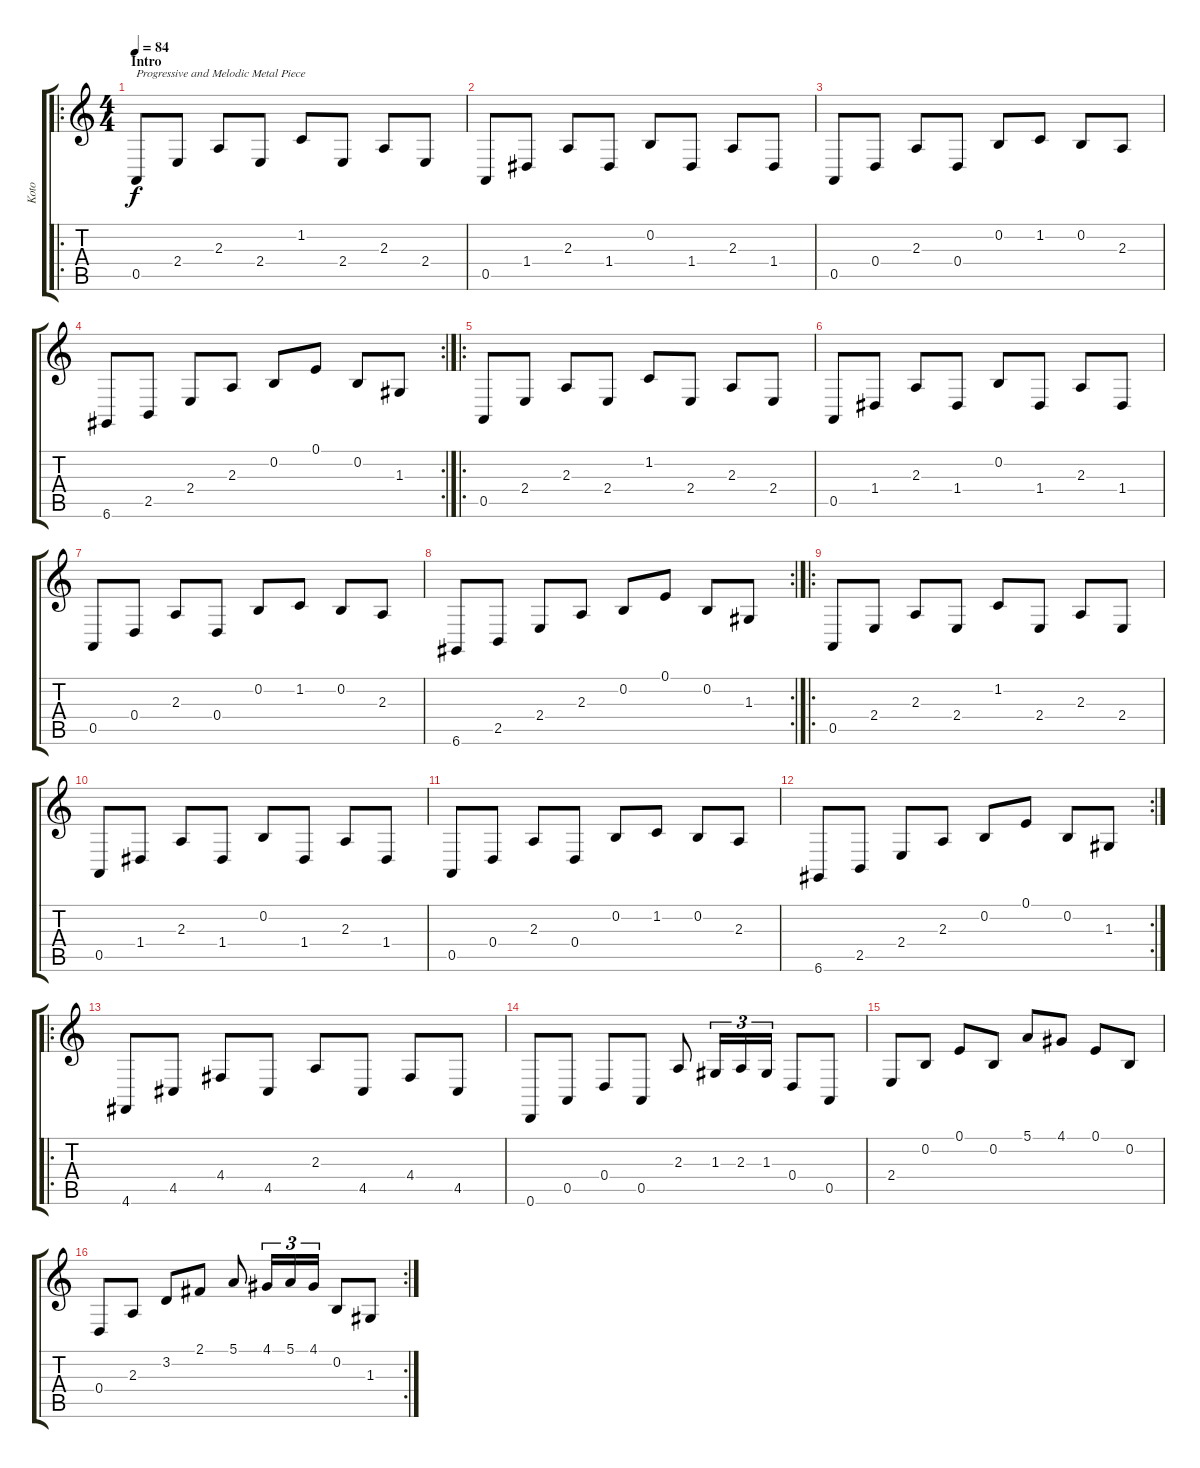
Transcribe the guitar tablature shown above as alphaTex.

\track ("Koto" "Koto") {instrument koto}
\staff {score tabs}
\tuning (E4 B3 G3 D3 A2 D2) {hide}
\ro
\ts (4 4)
\section ("" "Intro")
\tempo 84
\clef g2
\ks c
0.5.8{txt "Progressive and Melodic Metal Piece" dy f instrument koto} 2.4.8 2.3.8 2.4.8 1.2.8 2.4.8 2.3.8 2.4.8 |
0.5.8 1.4.8 2.3.8 1.4.8 0.2.8 1.4.8 2.3.8 1.4.8 |
0.5.8 0.4.8 2.3.8 0.4.8 0.2.8 1.2.8 0.2.8 2.3.8 |
\rc 2
6.6.8 2.5.8 2.4.8 2.3.8 0.2.8 0.1.8 0.2.8 1.3.8 |
\ro
0.5.8 2.4.8 2.3.8 2.4.8 1.2.8 2.4.8 2.3.8 2.4.8 |
0.5.8 1.4.8 2.3.8 1.4.8 0.2.8 1.4.8 2.3.8 1.4.8 |
0.5.8 0.4.8 2.3.8 0.4.8 0.2.8 1.2.8 0.2.8 2.3.8 |
\rc 2
6.6.8 2.5.8 2.4.8 2.3.8 0.2.8 0.1.8 0.2.8 1.3.8 |
\ro
0.5.8 2.4.8 2.3.8 2.4.8 1.2.8 2.4.8 2.3.8 2.4.8 |
0.5.8 1.4.8 2.3.8 1.4.8 0.2.8 1.4.8 2.3.8 1.4.8 |
0.5.8 0.4.8 2.3.8 0.4.8 0.2.8 1.2.8 0.2.8 2.3.8 |
\rc 2
6.6.8 2.5.8 2.4.8 2.3.8 0.2.8 0.1.8 0.2.8 1.3.8 |
\ro
4.6.8 4.5.8 4.4.8 4.5.8 2.3.8 4.5.8 4.4.8 4.5.8 |
0.6.8 0.5.8 0.4.8 0.5.8 2.3.8 1.3.16{tu (3 2)} 2.3.16{tu (3 2)} 1.3.16{tu (3 2)} 0.4.8 0.5.8 |
2.4.8 0.2.8 0.1.8 0.2.8 5.1.8 4.1.8 0.1.8 0.2.8 |
\rc 2
0.4.8 2.3.8 3.2.8 2.1.8 5.1.8 4.1.16{tu (3 2)} 5.1.16{tu (3 2)} 4.1.16{tu (3 2)} 0.2.8 1.3.8
